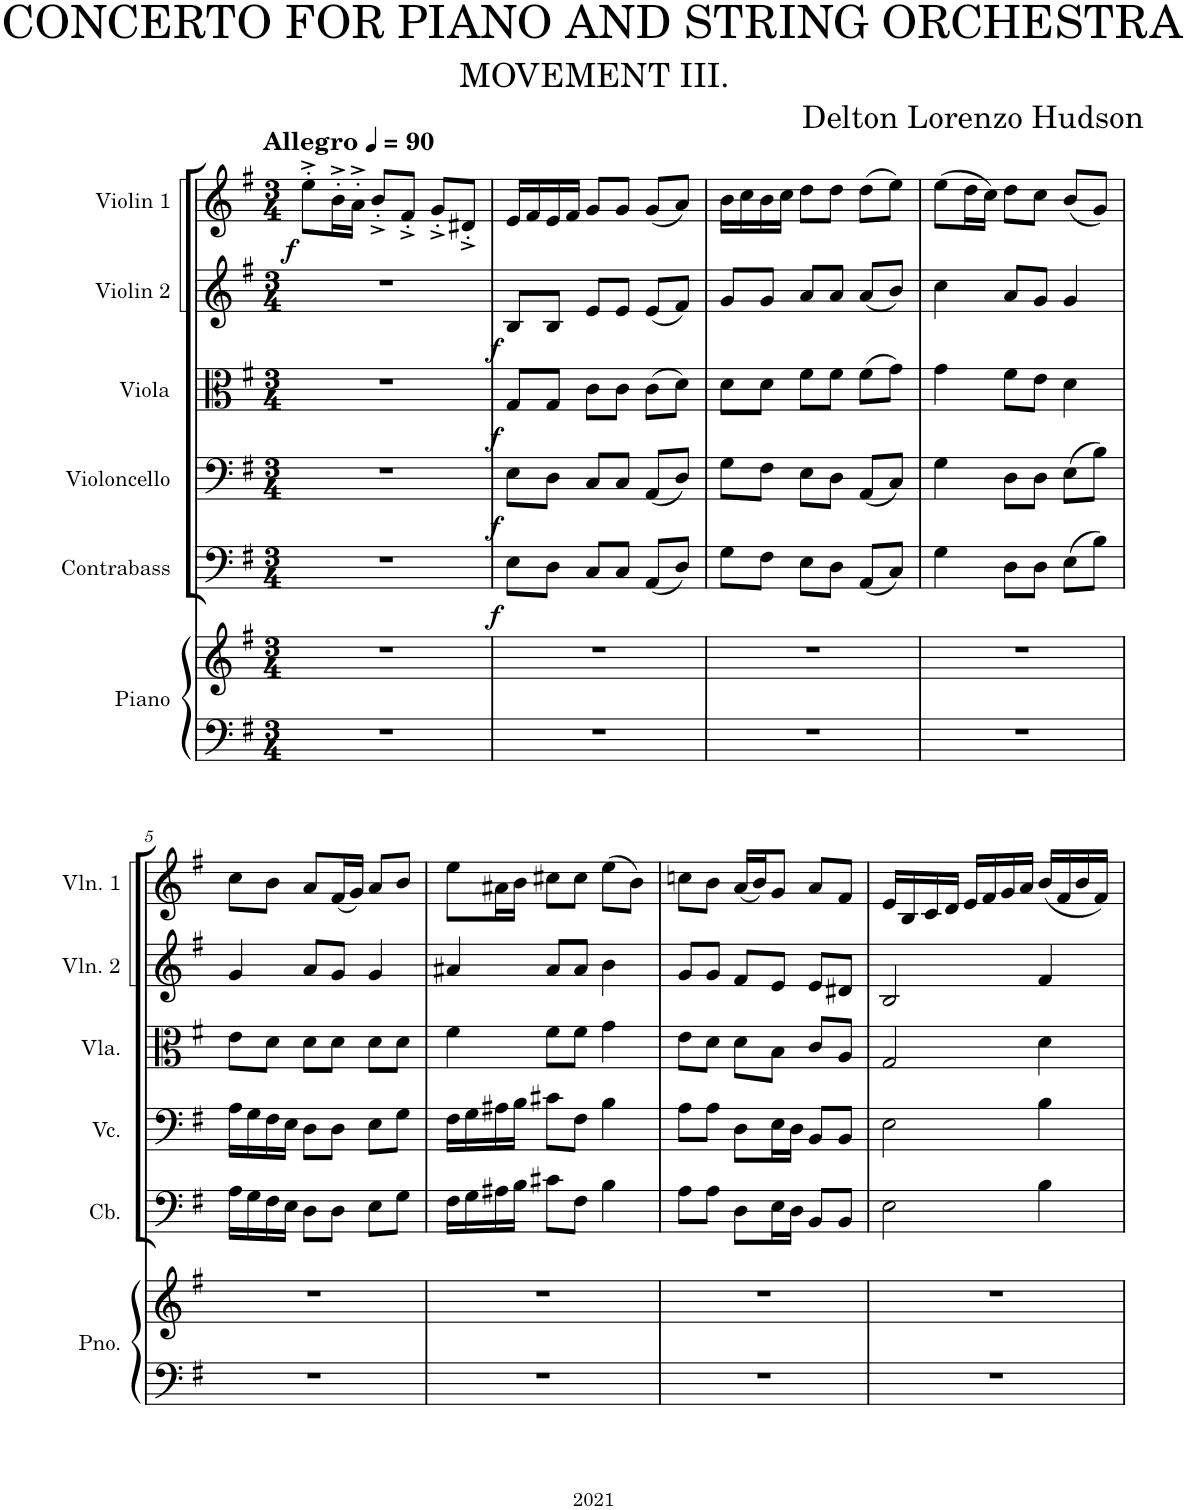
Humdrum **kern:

**kern	**kern	**kern	**dynam	**kern	**dynam	**kern	**dynam	**kern	**dynam	**kern	**dynam
*part6	*part6	*part5	*part5	*part4	*part4	*part3	*part3	*part2	*part2	*part1	*part1
*staff7	*staff6	*staff5	*staff5	*staff4	*staff4	*staff3	*staff3	*staff2	*staff2	*staff1	*staff1
*I"Piano	*	*I"Contrabass	*	*I"Violoncello	*	*I"Viola	*	*I"Violin 2	*	*I"Violin 1	*
*I'Pno.	*	*I'Cb.	*	*I'Vc.	*	*I'Vla.	*	*I'Vln. 2	*	*I'Vln. 1	*
*clefF4	*clefG2	*clefF4	*	*clefF4	*	*clefC3	*	*clefG2	*	*clefG2	*
*	*	*Trd7c12	*	*	*	*	*	*	*	*	*
*k[f#]	*k[f#]	*k[f#]	*	*k[f#]	*	*k[f#]	*	*k[f#]	*	*k[f#]	*
*M3/4	*M3/4	*M3/4	*	*M3/4	*	*M3/4	*	*M3/4	*	*M3/4	*
*MM90	*MM90	*MM90	*	*MM90	*	*MM90	*	*MM90	*	*MM90	*
=1	=1	=1	=1	=1	=1	=1	=1	=1	=1	=1	=1
!	!	!	!	!	!	!	!	!	!	!LO:TX:a:B:t=Allegro	!
!	!	!	!	!	!	!	!	!	!	!	!LO:DY:b
2.r	2.r	2.r	.	2.r	.	2.r	.	2.r	.	8ee'^\L	f
.	.	.	.	.	.	.	.	.	.	16b'^\L	.
.	.	.	.	.	.	.	.	.	.	16a'^\JJ	.
.	.	.	.	.	.	.	.	.	.	8b'^/L	.
.	.	.	.	.	.	.	.	.	.	8f#'^/J	.
.	.	.	.	.	.	.	.	.	.	8g'^/L	.
.	.	.	.	.	.	.	.	.	.	8d#X'^/J	.
=2	=2	=2	=2	=2	=2	=2	=2	=2	=2	=2	=2
!	!	!	!LO:DY:b	!	!LO:DY:b	!	!LO:DY:b	!	!LO:DY:b	!	!
2.r	2.r	8E\L	f	8E\L	f	8G/L	f	8B/L	f	16e/LL	.
.	.	.	.	.	.	.	.	.	.	16f#/	.
.	.	8D\J	.	8D\J	.	8G/J	.	8B/J	.	16e/	.
.	.	.	.	.	.	.	.	.	.	16f#/JJ	.
.	.	8C/L	.	8C/L	.	8c\L	.	8e/L	.	8g/L	.
.	.	8C/J	.	8C/J	.	8c\J	.	8e/J	.	8g/J	.
.	.	(8AA/L	.	(8AA/L	.	(8c\L	.	(8e/L	.	(8g/L	.
.	.	8D/J)	.	8D/J)	.	8d\J)	.	8f#/J)	.	8a/J)	.
=3	=3	=3	=3	=3	=3	=3	=3	=3	=3	=3	=3
2.r	2.r	8G\L	.	8G\L	.	8d\L	.	8g/L	.	16b\LL	.
.	.	.	.	.	.	.	.	.	.	16cc\	.
.	.	8F#\J	.	8F#\J	.	8d\J	.	8g/J	.	16b\	.
.	.	.	.	.	.	.	.	.	.	16cc\JJ	.
.	.	8E\L	.	8E\L	.	8f#\L	.	8a/L	.	8dd\L	.
.	.	8D\J	.	8D\J	.	8f#\J	.	8a/J	.	8dd\J	.
.	.	(8AA/L	.	(8AA/L	.	(8f#\L	.	(8a/L	.	(8dd\L	.
.	.	8C/J)	.	8C/J)	.	8g\J)	.	8b/J)	.	8ee\J)	.
=4	=4	=4	=4	=4	=4	=4	=4	=4	=4	=4	=4
2.r	2.r	4G\	.	4G\	.	4g\	.	4cc\	.	(8ee\L	.
.	.	.	.	.	.	.	.	.	.	16dd\L	.
.	.	.	.	.	.	.	.	.	.	16cc\JJ)	.
.	.	8D\L	.	8D\L	.	8f#\L	.	8a/L	.	8dd\L	.
.	.	8D\J	.	8D\J	.	8e\J	.	8g/J	.	8cc\J	.
.	.	(8E\L	.	(8E\L	.	4d\	.	4g/	.	(8b/L	.
.	.	8B\J)	.	8B\J)	.	.	.	.	.	8g/J)	.
!!LO:LB:g=z
=5	=5	=5	=5	=5	=5	=5	=5	=5	=5	=5	=5
2.r	2.r	16A\LL	.	16A\LL	.	8e\L	.	4g/	.	8cc\L	.
.	.	16G\	.	16G\	.	.	.	.	.	.	.
.	.	16F#\	.	16F#\	.	8d\J	.	.	.	8b\J	.
.	.	16E\JJ	.	16E\JJ	.	.	.	.	.	.	.
.	.	8D\L	.	8D\L	.	8d\L	.	8a/L	.	8a/L	.
.	.	8D\J	.	8D\J	.	8d\J	.	8g/J	.	(16f#/L	.
.	.	.	.	.	.	.	.	.	.	16g/JJ)	.
.	.	8E\L	.	8E\L	.	8d\L	.	4g/	.	8a/L	.
.	.	8G\J	.	8G\J	.	8d\J	.	.	.	8b/J	.
=6	=6	=6	=6	=6	=6	=6	=6	=6	=6	=6	=6
2.r	2.r	16F#\LL	.	16F#\LL	.	4f#\	.	4a#X/	.	8ee\L	.
.	.	16G\	.	16G\	.	.	.	.	.	.	.
.	.	16A#X\	.	16A#X\	.	.	.	.	.	16a#X\L	.
.	.	16B\JJ	.	16B\JJ	.	.	.	.	.	16b\JJ	.
.	.	8c#X\L	.	8c#X\L	.	8f#\L	.	8a#/L	.	8cc#X\L	.
.	.	8F#\J	.	8F#\J	.	8f#\J	.	8a#/J	.	8cc#\J	.
.	.	4B\	.	4B\	.	4g\	.	4b\	.	(8ee\L	.
.	.	.	.	.	.	.	.	.	.	8b\J)	.
=7	=7	=7	=7	=7	=7	=7	=7	=7	=7	=7	=7
2.r	2.r	8A\L	.	8A\L	.	8e\L	.	8g/L	.	8ccn\L	.
.	.	8A\J	.	8A\J	.	8d\J	.	8g/J	.	8b\J	.
.	.	8D\L	.	8D\L	.	8d\L	.	8f#/L	.	(16a/LL	.
.	.	.	.	.	.	.	.	.	.	16b/J)	.
.	.	16E\L	.	16E\L	.	8B\J	.	8e/J	.	8g/J	.
.	.	16D\JJ	.	16D\JJ	.	.	.	.	.	.	.
.	.	8BB/L	.	8BB/L	.	8c/L	.	8e/L	.	8a/L	.
.	.	8BB/J	.	8BB/J	.	8A/J	.	8d#X/J	.	8f#/J	.
=8	=8	=8	=8	=8	=8	=8	=8	=8	=8	=8	=8
2.r	2.r	2E\	.	2E\	.	2G/	.	2B/	.	16e/LL	.
.	.	.	.	.	.	.	.	.	.	16B/	.
.	.	.	.	.	.	.	.	.	.	16c/	.
.	.	.	.	.	.	.	.	.	.	16d/JJ	.
.	.	.	.	.	.	.	.	.	.	16e/LL	.
.	.	.	.	.	.	.	.	.	.	16f#/	.
.	.	.	.	.	.	.	.	.	.	16g/	.
.	.	.	.	.	.	.	.	.	.	16a/JJ	.
.	.	4B\	.	4B\	.	4d\	.	4f#/	.	(16b/LL	.
.	.	.	.	.	.	.	.	.	.	16f#/	.
.	.	.	.	.	.	.	.	.	.	16b/	.
.	.	.	.	.	.	.	.	.	.	16f#/JJ)	.
=	=	=	=	=	=	=	=	=	=	=	=
*-	*-	*-	*-	*-	*-	*-	*-	*-	*-	*-	*-
